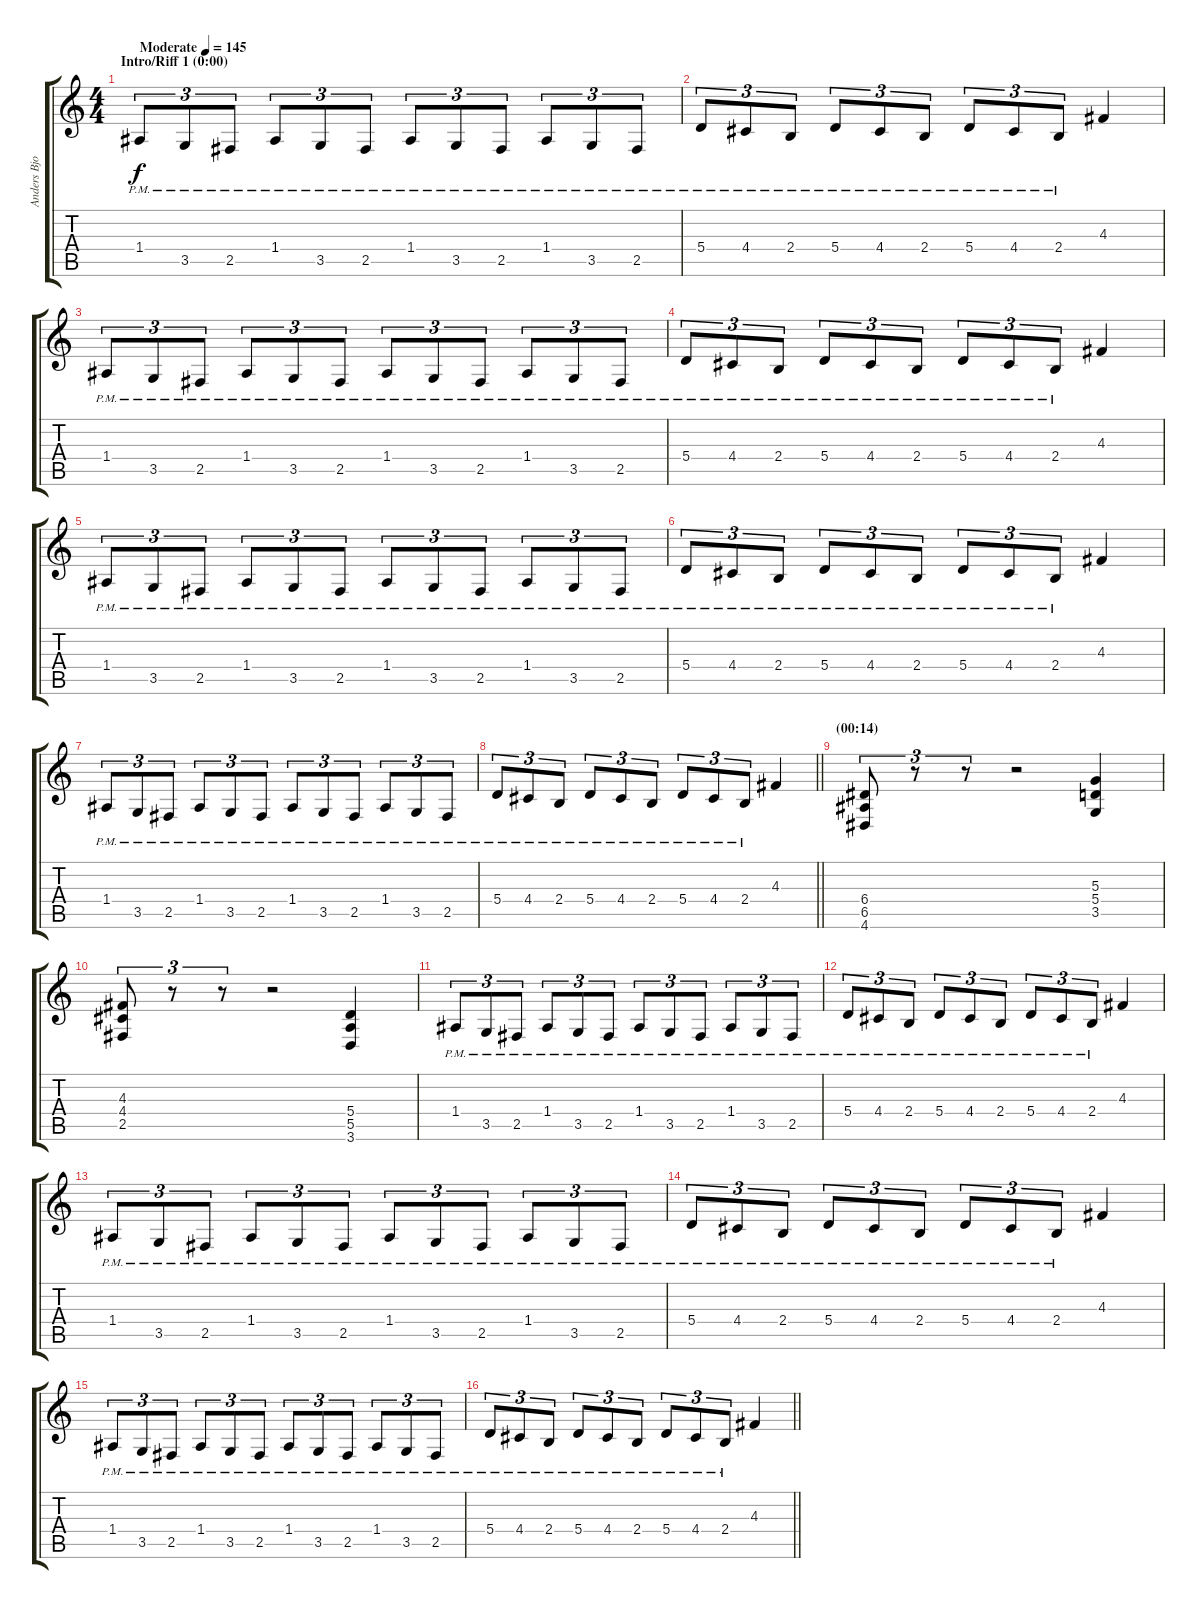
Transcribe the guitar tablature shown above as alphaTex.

\track ("Anders Bjorler" "Anders Bjo") {instrument distortionguitar}
\staff {score tabs}
\tuning (B3 Gb3 D3 A2 E2 B1) {hide}
\ts (4 4)
\section ("" "Intro/Riff 1 (0:00)")
\tempo (145 "Moderate")
\clef g2
\ks c
1.4{pm}.8{tu (3 2) dy f instrument distortionguitar} 3.5{pm}.8{tu (3 2)} 2.5{pm}.8{tu (3 2)} 1.4{pm}.8{tu (3 2)} 3.5{pm}.8{tu (3 2)} 2.5{pm}.8{tu (3 2)} 1.4{pm}.8{tu (3 2)} 3.5{pm}.8{tu (3 2)} 2.5{pm}.8{tu (3 2)} 1.4{pm}.8{tu (3 2)} 3.5{pm}.8{tu (3 2)} 2.5{pm}.8{tu (3 2)} |
5.4{pm}.8{tu (3 2)} 4.4{pm}.8{tu (3 2)} 2.4{pm}.8{tu (3 2)} 5.4{pm}.8{tu (3 2)} 4.4{pm}.8{tu (3 2)} 2.4{pm}.8{tu (3 2)} 5.4{pm}.8{tu (3 2)} 4.4{pm}.8{tu (3 2)} 2.4{pm}.8{tu (3 2)} 4.3.4 |
1.4{pm}.8{tu (3 2)} 3.5{pm}.8{tu (3 2)} 2.5{pm}.8{tu (3 2)} 1.4{pm}.8{tu (3 2)} 3.5{pm}.8{tu (3 2)} 2.5{pm}.8{tu (3 2)} 1.4{pm}.8{tu (3 2)} 3.5{pm}.8{tu (3 2)} 2.5{pm}.8{tu (3 2)} 1.4{pm}.8{tu (3 2)} 3.5{pm}.8{tu (3 2)} 2.5{pm}.8{tu (3 2)} |
5.4{pm}.8{tu (3 2)} 4.4{pm}.8{tu (3 2)} 2.4{pm}.8{tu (3 2)} 5.4{pm}.8{tu (3 2)} 4.4{pm}.8{tu (3 2)} 2.4{pm}.8{tu (3 2)} 5.4{pm}.8{tu (3 2)} 4.4{pm}.8{tu (3 2)} 2.4{pm}.8{tu (3 2)} 4.3.4 |
1.4{pm}.8{tu (3 2)} 3.5{pm}.8{tu (3 2)} 2.5{pm}.8{tu (3 2)} 1.4{pm}.8{tu (3 2)} 3.5{pm}.8{tu (3 2)} 2.5{pm}.8{tu (3 2)} 1.4{pm}.8{tu (3 2)} 3.5{pm}.8{tu (3 2)} 2.5{pm}.8{tu (3 2)} 1.4{pm}.8{tu (3 2)} 3.5{pm}.8{tu (3 2)} 2.5{pm}.8{tu (3 2)} |
5.4{pm}.8{tu (3 2)} 4.4{pm}.8{tu (3 2)} 2.4{pm}.8{tu (3 2)} 5.4{pm}.8{tu (3 2)} 4.4{pm}.8{tu (3 2)} 2.4{pm}.8{tu (3 2)} 5.4{pm}.8{tu (3 2)} 4.4{pm}.8{tu (3 2)} 2.4{pm}.8{tu (3 2)} 4.3.4 |
1.4{pm}.8{tu (3 2)} 3.5{pm}.8{tu (3 2)} 2.5{pm}.8{tu (3 2)} 1.4{pm}.8{tu (3 2)} 3.5{pm}.8{tu (3 2)} 2.5{pm}.8{tu (3 2)} 1.4{pm}.8{tu (3 2)} 3.5{pm}.8{tu (3 2)} 2.5{pm}.8{tu (3 2)} 1.4{pm}.8{tu (3 2)} 3.5{pm}.8{tu (3 2)} 2.5{pm}.8{tu (3 2)} |
\barLineRight lightlight
5.4{pm}.8{tu (3 2)} 4.4{pm}.8{tu (3 2)} 2.4{pm}.8{tu (3 2)} 5.4{pm}.8{tu (3 2)} 4.4{pm}.8{tu (3 2)} 2.4{pm}.8{tu (3 2)} 5.4{pm}.8{tu (3 2)} 4.4{pm}.8{tu (3 2)} 2.4{pm}.8{tu (3 2)} 4.3.4 |
\section ("" "(00:14)")
(6.4 6.5 4.6).8{tu (3 2)} r.8{tu (3 2)} r.8{tu (3 2)} r.2 (5.3 5.4 3.5).4 |
(4.3 4.4 2.5).8{tu (3 2)} r.8{tu (3 2)} r.8{tu (3 2)} r.2 (5.4 5.5 3.6).4 |
1.4{pm}.8{tu (3 2)} 3.5{pm}.8{tu (3 2)} 2.5{pm}.8{tu (3 2)} 1.4{pm}.8{tu (3 2)} 3.5{pm}.8{tu (3 2)} 2.5{pm}.8{tu (3 2)} 1.4{pm}.8{tu (3 2)} 3.5{pm}.8{tu (3 2)} 2.5{pm}.8{tu (3 2)} 1.4{pm}.8{tu (3 2)} 3.5{pm}.8{tu (3 2)} 2.5{pm}.8{tu (3 2)} |
5.4{pm}.8{tu (3 2)} 4.4{pm}.8{tu (3 2)} 2.4{pm}.8{tu (3 2)} 5.4{pm}.8{tu (3 2)} 4.4{pm}.8{tu (3 2)} 2.4{pm}.8{tu (3 2)} 5.4{pm}.8{tu (3 2)} 4.4{pm}.8{tu (3 2)} 2.4{pm}.8{tu (3 2)} 4.3.4 |
1.4{pm}.8{tu (3 2)} 3.5{pm}.8{tu (3 2)} 2.5{pm}.8{tu (3 2)} 1.4{pm}.8{tu (3 2)} 3.5{pm}.8{tu (3 2)} 2.5{pm}.8{tu (3 2)} 1.4{pm}.8{tu (3 2)} 3.5{pm}.8{tu (3 2)} 2.5{pm}.8{tu (3 2)} 1.4{pm}.8{tu (3 2)} 3.5{pm}.8{tu (3 2)} 2.5{pm}.8{tu (3 2)} |
5.4{pm}.8{tu (3 2)} 4.4{pm}.8{tu (3 2)} 2.4{pm}.8{tu (3 2)} 5.4{pm}.8{tu (3 2)} 4.4{pm}.8{tu (3 2)} 2.4{pm}.8{tu (3 2)} 5.4{pm}.8{tu (3 2)} 4.4{pm}.8{tu (3 2)} 2.4{pm}.8{tu (3 2)} 4.3.4 |
1.4{pm}.8{tu (3 2)} 3.5{pm}.8{tu (3 2)} 2.5{pm}.8{tu (3 2)} 1.4{pm}.8{tu (3 2)} 3.5{pm}.8{tu (3 2)} 2.5{pm}.8{tu (3 2)} 1.4{pm}.8{tu (3 2)} 3.5{pm}.8{tu (3 2)} 2.5{pm}.8{tu (3 2)} 1.4{pm}.8{tu (3 2)} 3.5{pm}.8{tu (3 2)} 2.5{pm}.8{tu (3 2)} |
\barLineRight lightlight
5.4{pm}.8{tu (3 2)} 4.4{pm}.8{tu (3 2)} 2.4{pm}.8{tu (3 2)} 5.4{pm}.8{tu (3 2)} 4.4{pm}.8{tu (3 2)} 2.4{pm}.8{tu (3 2)} 5.4{pm}.8{tu (3 2)} 4.4{pm}.8{tu (3 2)} 2.4{pm}.8{tu (3 2)} 4.3.4
